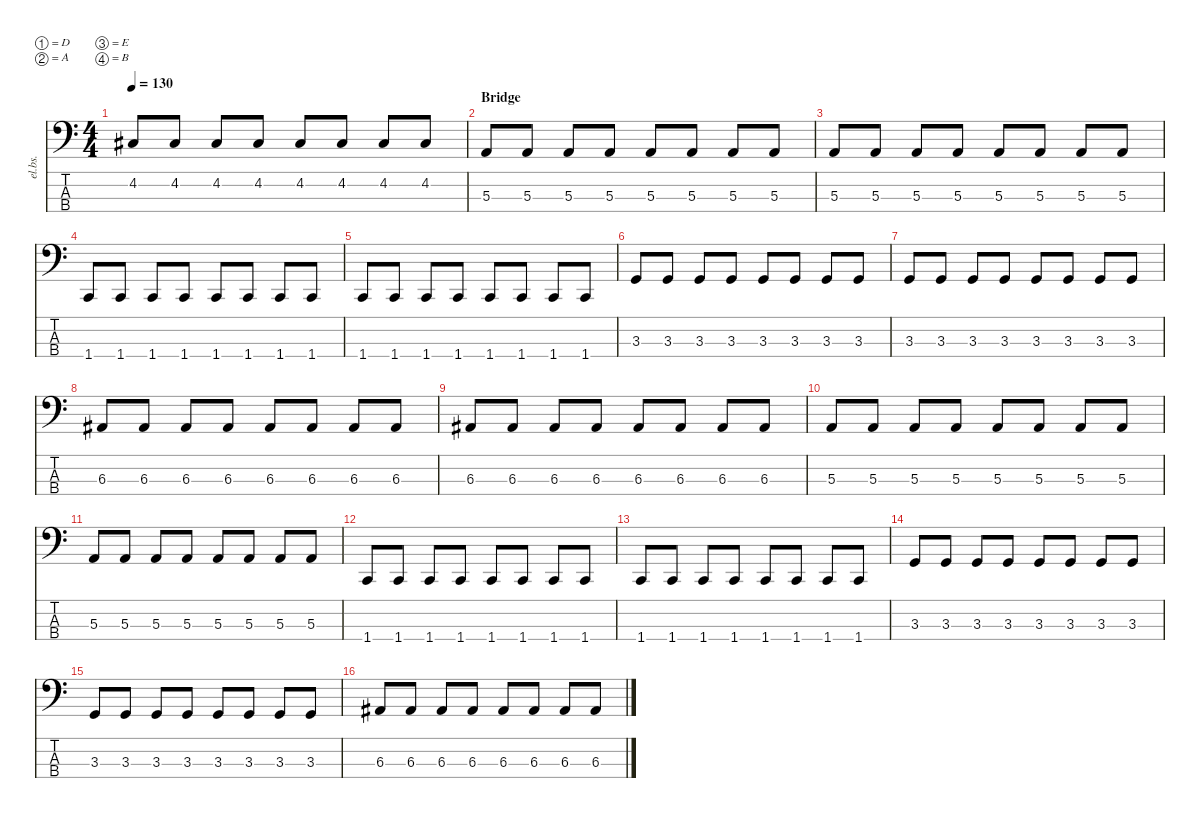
\defaultSystemsLayout 4
\hideDynamics
\bracketExtendMode nobrackets
\track ("Electric Bass - Michal" "el.bs.") {instrument electricbassfinger}
\staff {score tabs}
\tuning (D2 A1 E1 B0)
\ts (4 4)
\tempo 130
\clef f4
\ks c
4.2{acc #}.8{dy mf beam Up} 4.2{acc #}.8{beam Up} 4.2{acc #}.8{beam Up} 4.2{acc #}.8{beam Up} 4.2{acc #}.8{beam Up} 4.2{acc #}.8{beam Up} 4.2{acc #}.8{beam Up} 4.2{acc #}.8{beam Up} |
\section ("" "Bridge")
5.3.8{beam Up} 5.3.8{beam Up} 5.3.8{beam Up} 5.3.8{beam Up} 5.3.8{beam Up} 5.3.8{beam Up} 5.3.8{beam Up} 5.3.8{beam Up} |
5.3.8{beam Up} 5.3.8{beam Up} 5.3.8{beam Up} 5.3.8{beam Up} 5.3.8{beam Up} 5.3.8{beam Up} 5.3.8{beam Up} 5.3.8{beam Up} |
1.4.8{beam Up} 1.4.8{beam Up} 1.4.8{beam Up} 1.4.8{beam Up} 1.4.8{beam Up} 1.4.8{beam Up} 1.4.8{beam Up} 1.4.8{beam Up} |
1.4.8{beam Up} 1.4.8{beam Up} 1.4.8{beam Up} 1.4.8{beam Up} 1.4.8{beam Up} 1.4.8{beam Up} 1.4.8{beam Up} 1.4.8{beam Up} |
3.3.8{beam Up} 3.3.8{beam Up} 3.3.8{beam Up} 3.3.8{beam Up} 3.3.8{beam Up} 3.3.8{beam Up} 3.3.8{beam Up} 3.3.8{beam Up} |
3.3.8{beam Up} 3.3.8{beam Up} 3.3.8{beam Up} 3.3.8{beam Up} 3.3.8{beam Up} 3.3.8{beam Up} 3.3.8{beam Up} 3.3.8{beam Up} |
6.3{acc #}.8{beam Up} 6.3{acc #}.8{beam Up} 6.3{acc #}.8{beam Up} 6.3{acc #}.8{beam Up} 6.3{acc #}.8{beam Up} 6.3{acc #}.8{beam Up} 6.3{acc #}.8{beam Up} 6.3{acc #}.8{beam Up} |
6.3{acc #}.8{beam Up} 6.3{acc #}.8{beam Up} 6.3{acc #}.8{beam Up} 6.3{acc #}.8{beam Up} 6.3{acc #}.8{beam Up} 6.3{acc #}.8{beam Up} 6.3{acc #}.8{beam Up} 6.3{acc #}.8{beam Up} |
5.3.8{beam Up} 5.3.8{beam Up} 5.3.8{beam Up} 5.3.8{beam Up} 5.3.8{beam Up} 5.3.8{beam Up} 5.3.8{beam Up} 5.3.8{beam Up} |
5.3.8{beam Up} 5.3.8{beam Up} 5.3.8{beam Up} 5.3.8{beam Up} 5.3.8{beam Up} 5.3.8{beam Up} 5.3.8{beam Up} 5.3.8{beam Up} |
1.4.8{beam Up} 1.4.8{beam Up} 1.4.8{beam Up} 1.4.8{beam Up} 1.4.8{beam Up} 1.4.8{beam Up} 1.4.8{beam Up} 1.4.8{beam Up} |
1.4.8{beam Up} 1.4.8{beam Up} 1.4.8{beam Up} 1.4.8{beam Up} 1.4.8{beam Up} 1.4.8{beam Up} 1.4.8{beam Up} 1.4.8{beam Up} |
3.3.8{beam Up} 3.3.8{beam Up} 3.3.8{beam Up} 3.3.8{beam Up} 3.3.8{beam Up} 3.3.8{beam Up} 3.3.8{beam Up} 3.3.8{beam Up} |
3.3.8{beam Up} 3.3.8{beam Up} 3.3.8{beam Up} 3.3.8{beam Up} 3.3.8{beam Up} 3.3.8{beam Up} 3.3.8{beam Up} 3.3.8{beam Up} |
6.3{acc #}.8{beam Up} 6.3{acc #}.8{beam Up} 6.3{acc #}.8{beam Up} 6.3{acc #}.8{beam Up} 6.3{acc #}.8{beam Up} 6.3{acc #}.8{beam Up} 6.3{acc #}.8{beam Up} 6.3{acc #}.8{beam Up}
